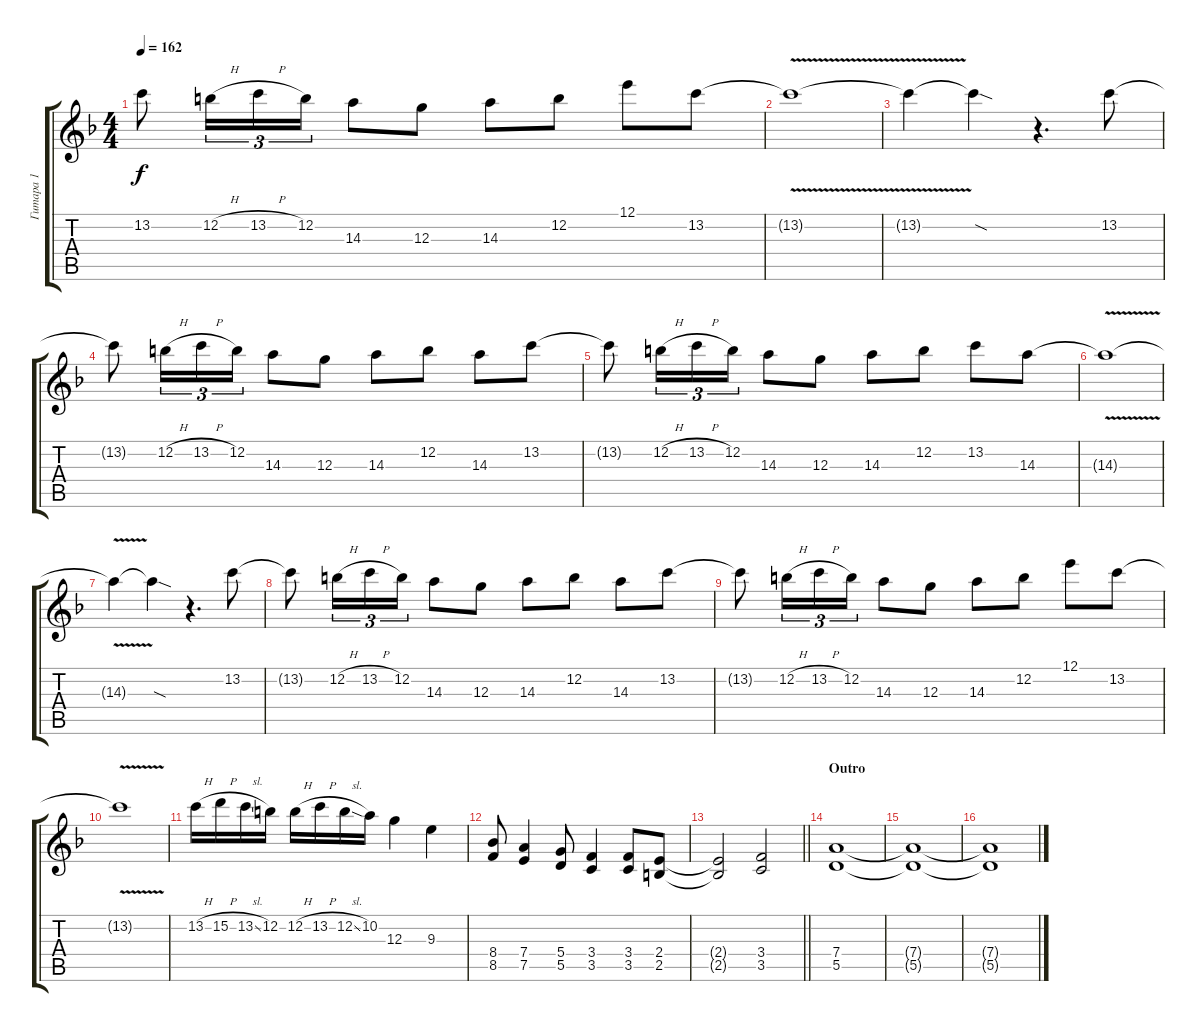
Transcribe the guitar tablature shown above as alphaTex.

\track ("Гитара 1" "Гитара 1") {instrument distortionguitar}
\staff {score tabs}
\tuning (E4 B3 G3 D3 A2 E2) {hide}
\ts (4 4)
\tempo 162
\clef g2
\ks dminor
13.2{t}.8{dy f} 12.2{h}.16{tu (3 2)} 13.2{h}.16{tu (3 2)} 12.2.16{tu (3 2)} 14.3.8 12.3.8 14.3.8 12.2.8 12.1.8 13.2.8 |
13.2{v t}.1 |
13.2{t}.4 13.2{sod t}.4 r.4{d} 13.2.8 |
13.2{t}.8 12.2{h}.16{tu (3 2)} 13.2{h}.16{tu (3 2)} 12.2.16{tu (3 2)} 14.3.8 12.3.8 14.3.8 12.2.8 14.3.8 13.2.8 |
13.2{t}.8 12.2{h}.16{tu (3 2)} 13.2{h}.16{tu (3 2)} 12.2.16{tu (3 2)} 14.3.8 12.3.8 14.3.8 12.2.8 13.2.8 14.3.8 |
14.3{v t}.1 |
14.3{t}.4 14.3{sod t}.4 r.4{d} 13.2.8 |
13.2{t}.8 12.2{h}.16{tu (3 2)} 13.2{h}.16{tu (3 2)} 12.2.16{tu (3 2)} 14.3.8 12.3.8 14.3.8 12.2.8 14.3.8 13.2.8 |
13.2{t}.8 12.2{h}.16{tu (3 2)} 13.2{h}.16{tu (3 2)} 12.2.16{tu (3 2)} 14.3.8 12.3.8 14.3.8 12.2.8 12.1.8 13.2.8 |
13.2{v t}.1 |
13.2{h}.16 15.2{h}.16 13.2{sl}.16 12.2.16 12.2{h}.16 13.2{h}.16 12.2{sl}.16 10.2.16 12.3.4 9.3.4 |
(8.4 8.5).8 (7.4 7.5).4 (5.4 5.5).8 (3.4 3.5).4 (3.4 3.5).8 (2.4 2.5).8 |
\barLineRight lightlight
(2.4{t} 2.5{t}).2 (3.4 3.5).2 |
\section ("" "Outro")
(7.4 5.5).1 |
(7.4{t} 5.5{t}).1{volume 0} |
(7.4{t} 5.5{t}).1
